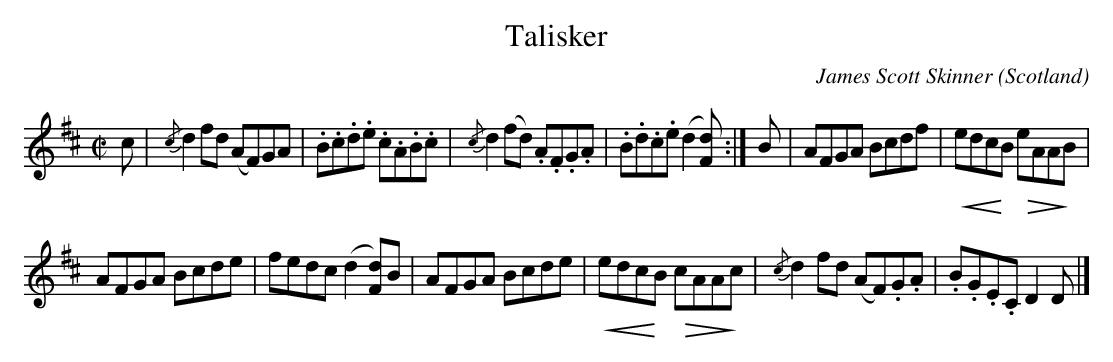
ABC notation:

X:1
U:~=!turn!
U:k=!crescendo(!
U:m=!crescendo)!
U:n=!diminuendo(!
U:p=!diminuendo)!
T:Talisker
C:James Scott Skinner
O:Scotland
M:C|
L:1/8
K:D
c | {/c}d2 fd (AF)GA | .B.c.d.e .c.A.B.c | {/c}d2 (fd) .A.F.G.A | .B.d.c.e (d2 [Fd]) :| B | AFGA Bcdf | kedcmB neAApB |
AFGA Bcde | fedc (d2 [Fd])B | AFGA Bcde | kedcmB ncAApc | {/c}d2 fd (AF).G.A | .B.G.E.C D2 D |]
